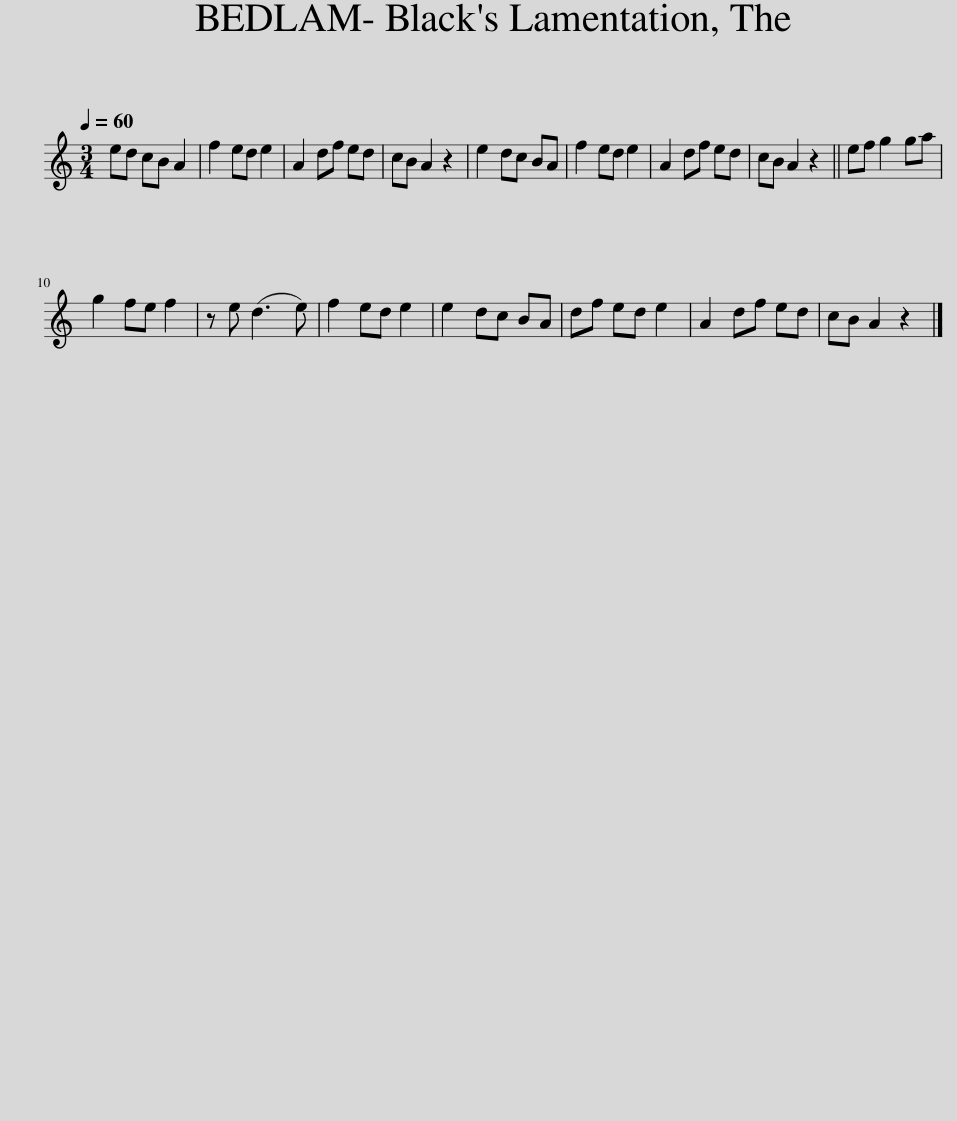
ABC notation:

X:1
L:1/8
Q:1/4=60
M:3/4
I:linebreak $
K:C
V:1 treble
V:1
 ed cB A2 | f2 ed e2 | A2 df ed | cB A2 z2 | e2 dc BA | %5
 f2 ed e2 | A2 df ed | cB A2 z2 || ef g2 ga |$ g2 fe f2 | %10
 z e (d3 e) | f2 ed e2 | e2 dc BA | df ed e2 | A2 df ed | %15
 cB A2 z2 |] %16
